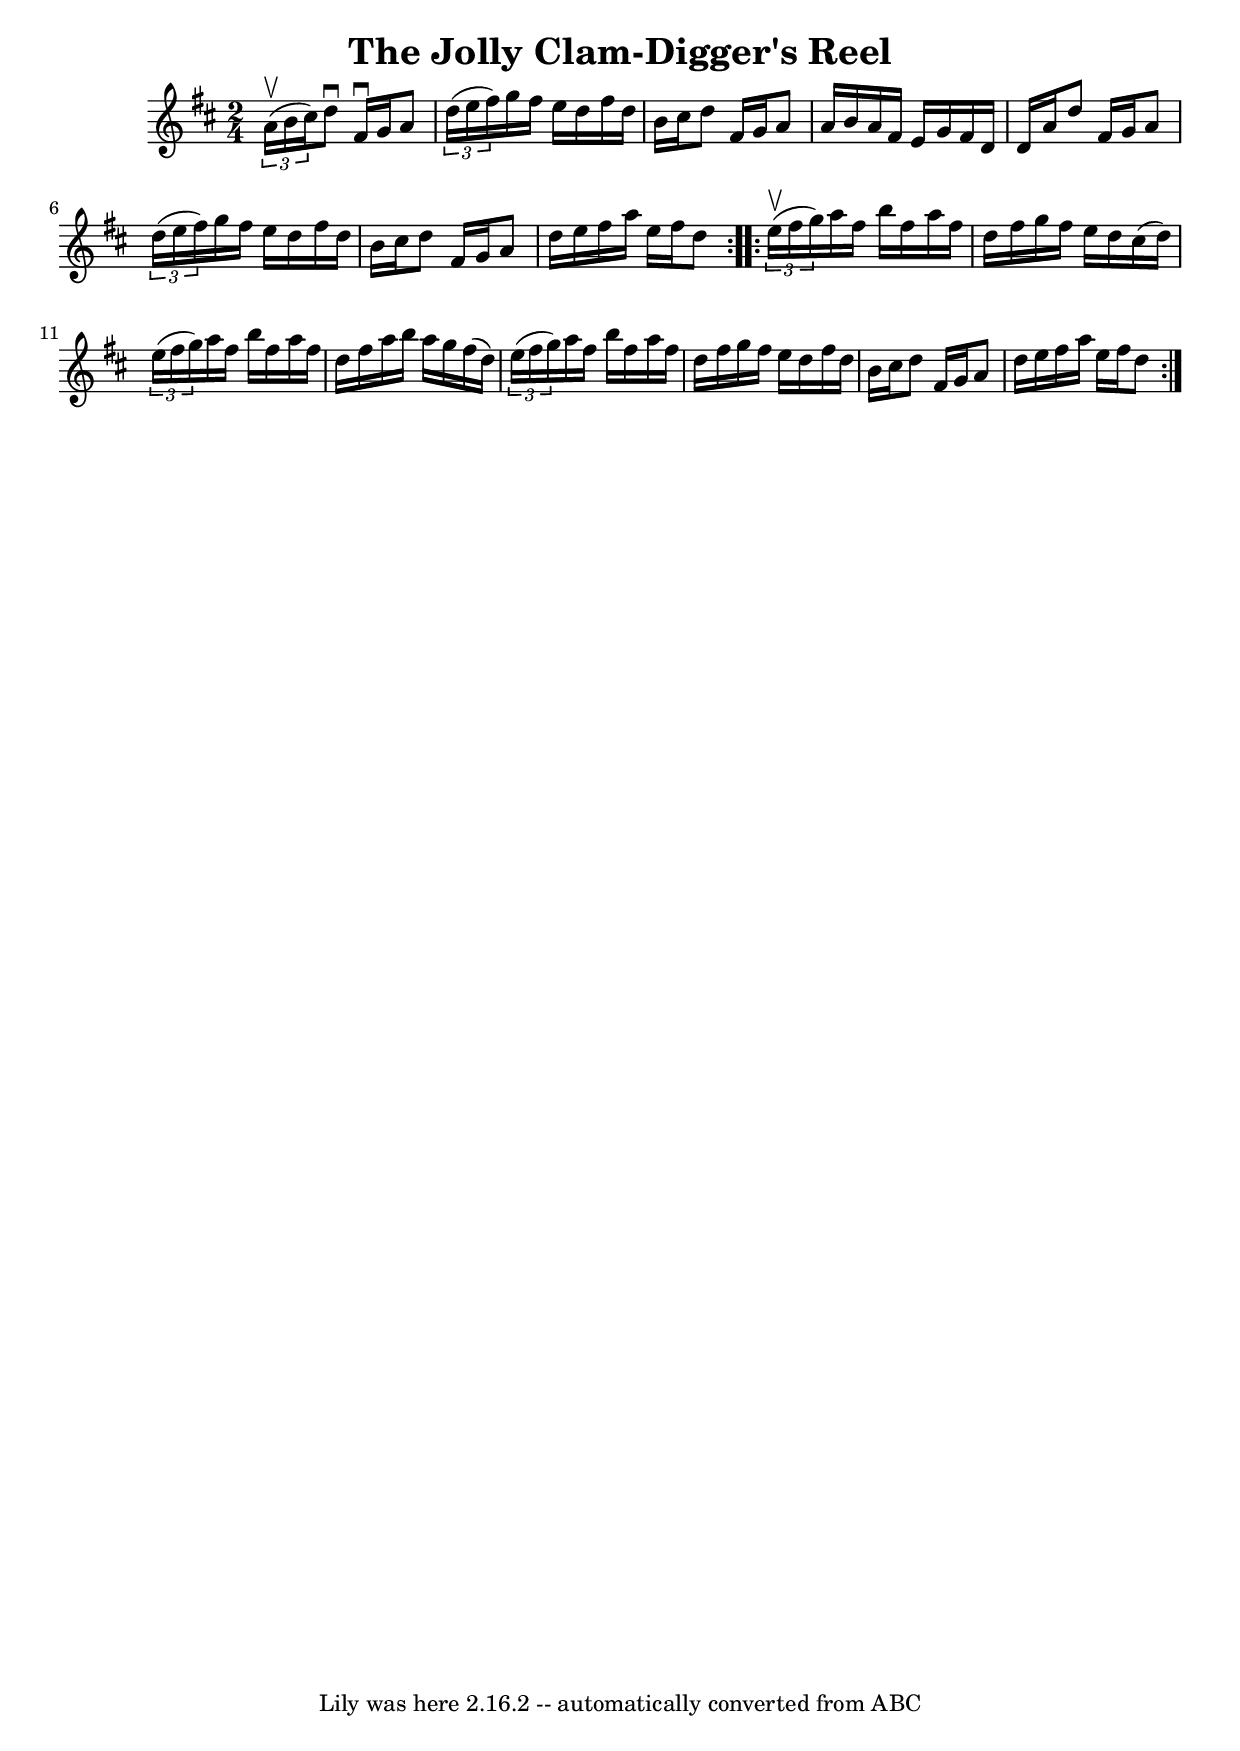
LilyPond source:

\version "2.16.2"
\include "Mammoth.ily"
\header {
  %% book = "Ryan's Mammoth Collection"
  crossRefNumber = "1"
  footnotes = ""
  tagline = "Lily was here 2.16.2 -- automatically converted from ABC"
  title = "The Jolly Clam-Digger's Reel"

}
voicedefault =  {



  \repeat volta 2 {

    \time 2/4 
    \key d \major   \times 2/3 { a'16^\upbow(b'16 cis''16) 
			       } 
    |
    d''8^\downbow fis'16^\downbow g'16 a'8    \times 2/3 {   
      d''16 (e''16 fis''16) 
    } |
    g''16 fis''16 e''16 d''16  
    fis''16 d''16 b'16 cis''16  |
    d''8 fis'16 g'16 a'8 
    a'16 b'16  |
    a'16 fis'16 e'16 g'16 fis'16 d'16    
    d'16 a'16  |
    d''8 fis'16 g'16 a'8    \times 2/3 {   
      d''16 (e''16 fis''16) 
    } |
    g''16 fis''16 e''16 d''16  
    fis''16 d''16 b'16 cis''16  |
    d''8 fis'16 g'16 a'8 
    d''16 e''16  |
    fis''16 a''16 e''16 fis''16 d''8  

  } 
  \repeat volta 2 {
    \times 2/3 { e''16^\upbow(fis''16 g''16) 
	       } 
    |
    a''16 fis''16 b''16 fis''16 a''16 fis''16 d''16    
    fis''16  |
    g''16 fis''16 e''16 d''16 cis''16 (d''16) 
    \times 2/3 { e''16 (fis''16 g''16) 
	       } |
    a''16 fis''16   
    b''16 fis''16 a''16 fis''16 d''16 fis''16  |
    a''16    
    b''16 a''16 g''16 fis''16 (d''16)   \times 2/3 { e''16 (
						     fis''16 g''16) 
						   } |
    a''16 fis''16 b''16 fis''16    
    a''16 fis''16 d''16 fis''16  |
    g''16 fis''16 e''16    
    d''16 fis''16 d''16 b'16 cis''16  |
    d''8 fis'16 g'16 
    a'8 d''16 e''16  |
    fis''16 a''16 e''16 fis''16    
    d''8  
  }   

}

\score{
  <<

    \context Staff="default"
    {
      \voicedefault 
      
    }

  >>
  \layout {
    
  }
  \midi {
  }

}
